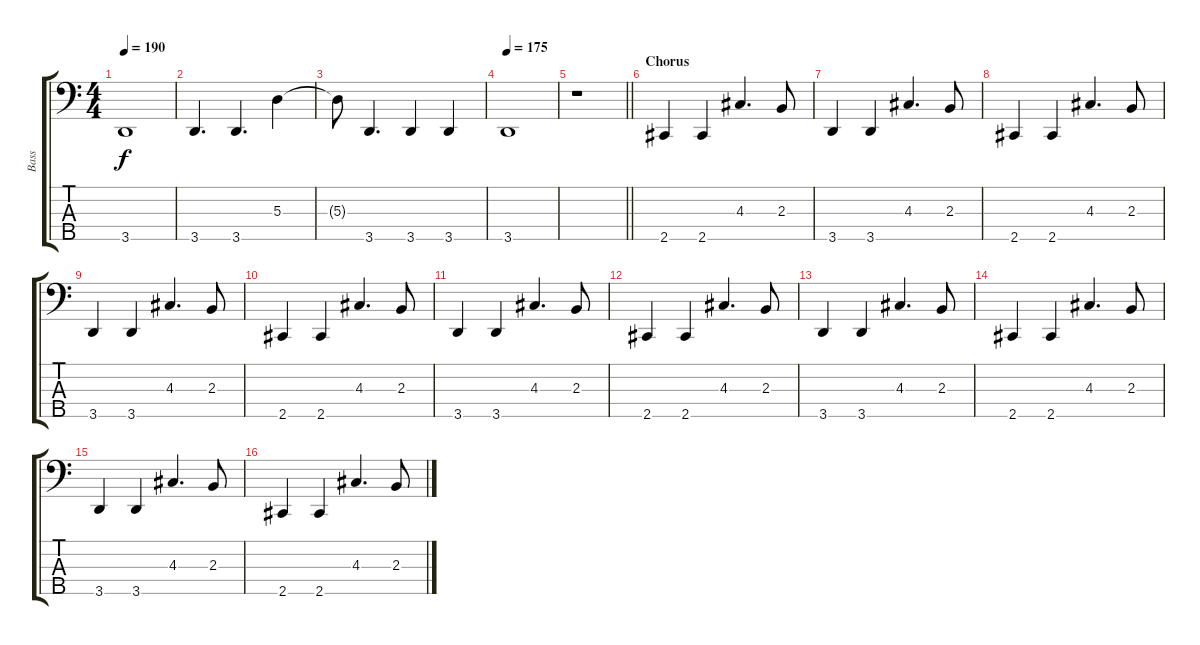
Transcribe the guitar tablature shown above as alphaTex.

\track ("Bass" "Bass") {instrument electricbasspick}
\staff {score tabs}
\tuning (G2 D2 A1 E1 B0) {hide}
\ts (4 4)
\tempo 190
\clef f4
\ks c
3.5{t}.1{dy f} |
3.5.4{d} 3.5.4{d} 5.3.4 |
5.3{t}.8 3.5.4{d} 3.5.4 3.5.4 |
\tempo 175
3.5.1 |
\barLineRight lightlight
r.1 |
\section ("" "Chorus")
2.5.4 2.5.4 4.3.4{d} 2.3.8 |
3.5.4 3.5.4 4.3.4{d} 2.3.8 |
2.5.4 2.5.4 4.3.4{d} 2.3.8 |
3.5.4 3.5.4 4.3.4{d} 2.3.8 |
2.5.4 2.5.4 4.3.4{d} 2.3.8 |
3.5.4 3.5.4 4.3.4{d} 2.3.8 |
2.5.4 2.5.4 4.3.4{d} 2.3.8 |
3.5.4 3.5.4 4.3.4{d} 2.3.8 |
2.5.4 2.5.4 4.3.4{d} 2.3.8 |
3.5.4 3.5.4 4.3.4{d} 2.3.8 |
2.5.4 2.5.4 4.3.4{d} 2.3.8
